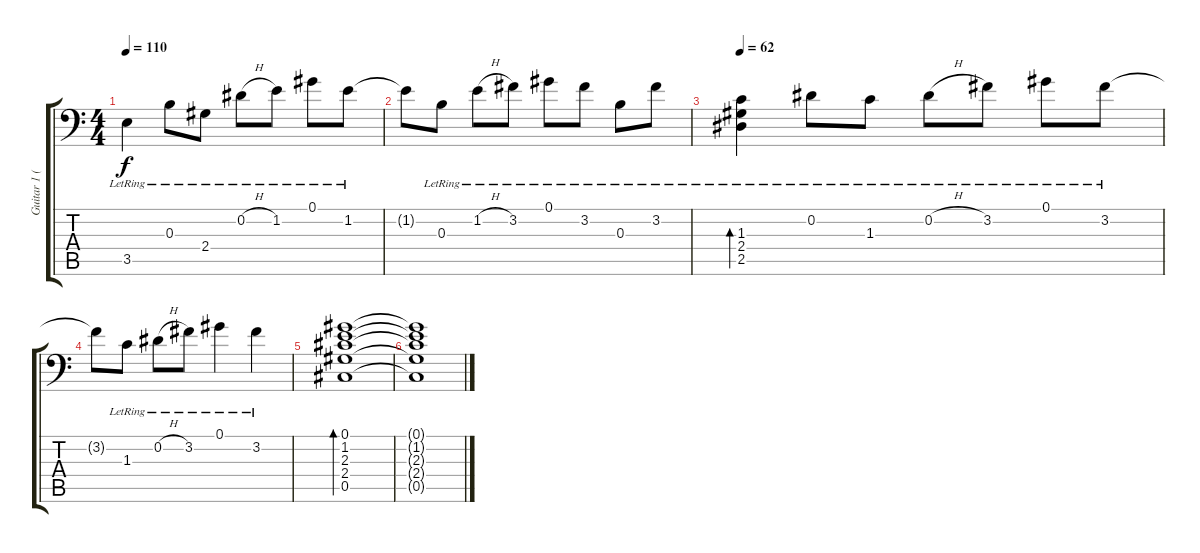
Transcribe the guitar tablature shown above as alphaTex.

\track ("Guitar 1 (Clean)" "Guitar 1 (") {instrument electricguitarjazz}
\staff {score tabs}
\tuning (Ab3 Eb3 B2 Gb2 Db2 Ab1) {hide}
\ts (4 4)
\tempo 110
\clef f4
\ks c
3.5{lr}.4{dy f} 0.3{lr}.8 2.4{lr}.8 0.2{h lr}.8 1.2{lr}.8 0.1{lr}.8 1.2{lr}.8 |
1.2{t}.8 0.3{lr}.8 1.2{h lr}.8 3.2{lr}.8 0.1{lr}.8 3.2{lr}.8 0.3{lr}.8 3.2{lr}.8 |
\tempo 62
(1.3{lr} 2.4{lr} 2.5{lr}).4{bd 60} 0.2{lr}.8 1.3{lr}.8 0.2{h lr}.8 3.2{lr}.8 0.1{lr}.8 3.2{lr}.8 |
3.2{t}.8 1.3{lr}.8 0.2{h lr}.8 3.2{lr}.8 0.1{lr}.4 3.2{lr}.4 |
(0.1 1.2 2.3 2.4 0.5).1{bd 240 volume 0} |
(0.1{t} 1.2{t} 2.3{t} 2.4{t} 0.5{t}).1
